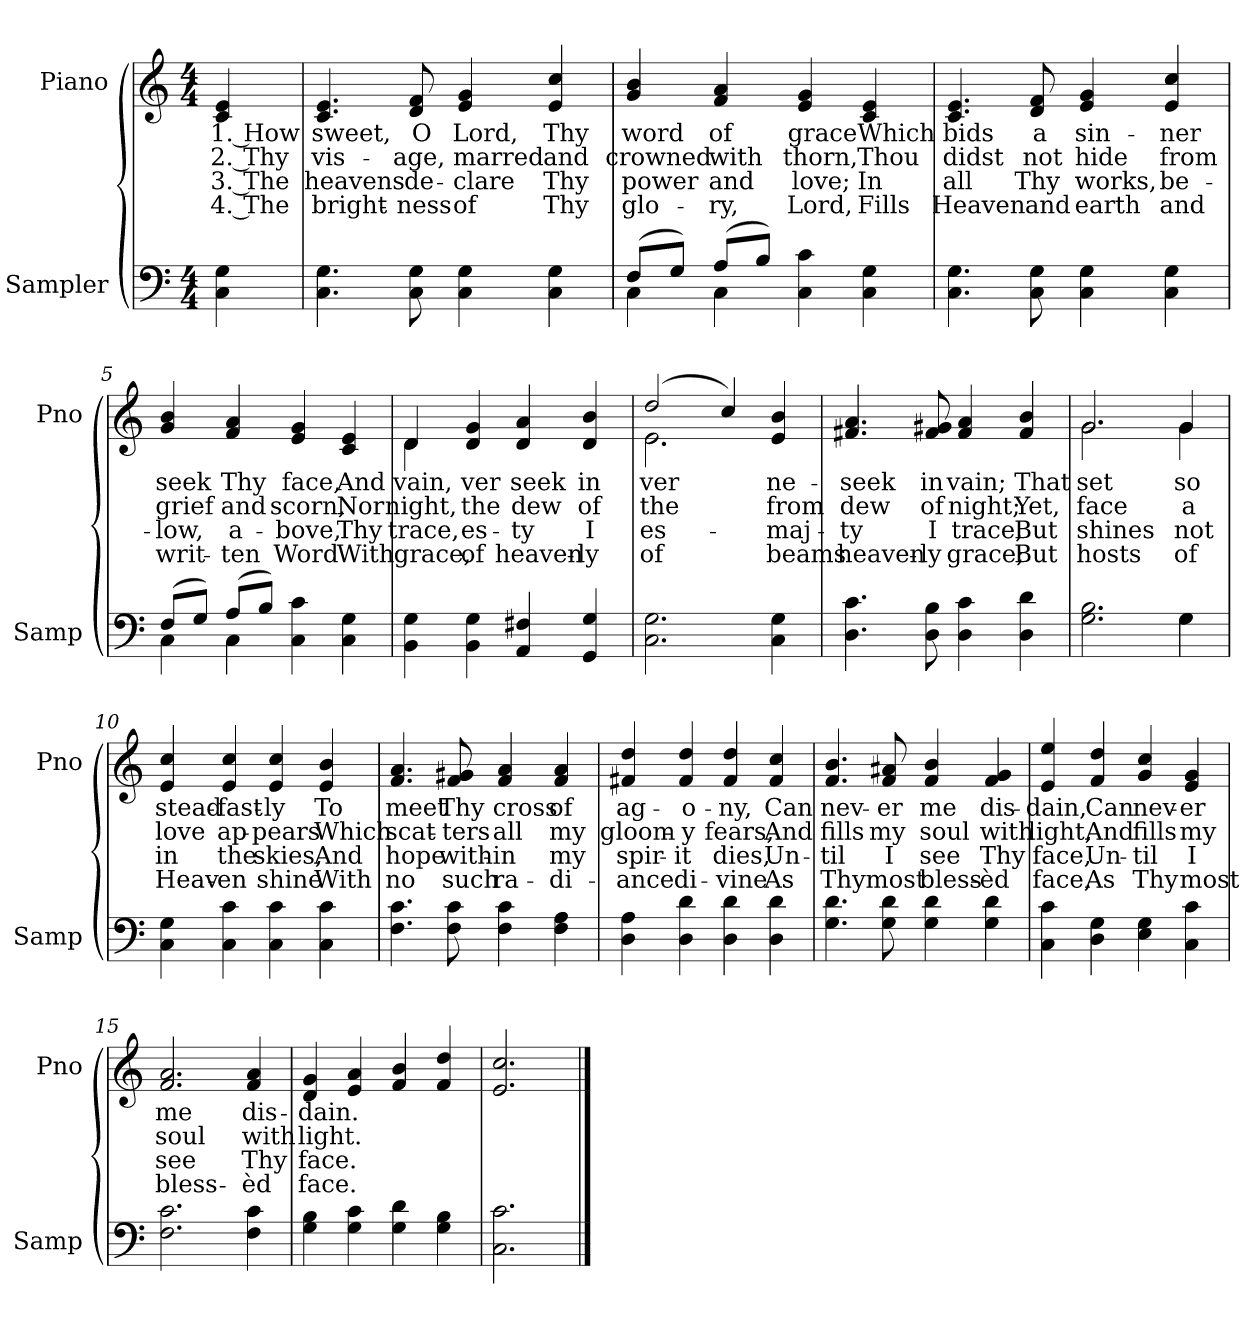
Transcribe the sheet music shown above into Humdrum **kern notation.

**kern	**kern	**text	**text	**text	**text
*part2	*part1	*part1	*part1	*part1	*part1
*staff2	*staff1	*staff1	*staff1	*staff1	*staff1
*I"Sampler	*I"Piano	*	*	*	*
*I'Samp	*I'Pno	*	*	*	*
*clefF4	*clefG2	*	*	*	*
*M4/4	*M4/4	*	*	*	*
=1	=1	=1	=1	=1	=1
4C 4G	4c 4e	1. How	2. Thy	3. The	4. The
=2	=2	=2	=2	=2	=2
4.C 4.G	4.c 4.e	sweet,	vis-	heavens	bright-
8C 8G	8d 8f	O	-age,	de-	-ness
4C 4G	4e 4g	Lord,	marred	-clare	of
4C 4G	4e 4cc	Thy	and	Thy	Thy
=3	=3	=3	=3	=3	=3
*^	*	*	*	*	*
(8F/L	4C	4g 4b	word	crowned	power	glo-
8G/J)	.	.	.	.	.	.
(8A/L	4C	4f 4a	of	with	and	-ry,
8B/J)	.	.	.	.	.	.
4C 4c	2ryy	4e 4g	grace	thorn,	love;	Lord,
4C 4G	.	4c 4e	Which	Thou	In	Fills
*v	*v	*	*	*	*	*
=4	=4	=4	=4	=4	=4
4.C 4.G	4.c 4.e	bids	didst	all	Heaven
8C 8G	8d 8f	a	not	Thy	and
4C 4G	4e 4g	sin-	hide	works,	earth
4C 4G	4e 4cc	-ner	from	be-	and
=5	=5	=5	=5	=5	=5
*^	*	*	*	*	*
(8F/L	4C	4g 4b	seek	grief	-low,	writ-
8G/J)	.	.	.	.	.	.
(8A/L	4C	4f 4a	Thy	and	a-	-ten
8B/J)	.	.	.	.	.	.
4C 4c	2ryy	4e 4g	face,	scorn,	-bove,	Word
4C 4G	.	4c 4e	And	Nor	Thy	With
*v	*v	*	*	*	*	*
=6	=6	=6	=6	=6	=6
*	*^	*	*	*	*
4BB 4G	4d/	4d	vain,	night,	trace,	grace,
4BB 4G	4d 4g	2.ryy	-ver	the	-es-	of
4AA 4F#X	4d 4a	.	seek	dew	-ty	heaven-
4GG 4G	4d 4b	.	in	of	I	-ly
=7	=7	=7	=7	=7	=7	=7
2.C 2.G	(2dd/	2.e	-ver	the	-es-	of
.	4cc/)	.	.	.	.	.
4C 4G	4e 4b	4ryy	ne-	from	maj-	beams
*	*v	*v	*	*	*	*
=8	=8	=8	=8	=8	=8
4.D 4.c	4.f#X 4.a	seek	dew	-ty	heaven-
8D 8B	8f# 8g#X	in	of	I	-ly
4D 4c	4f# 4a	vain;	night;	trace,	grace;
4D 4d	4f# 4b	That	Yet,	But	But
=9	=9	=9	=9	=9	=9
*^	*^	*	*	*	*
2.G 2.B	2.ryy	2.g/	2.g	set	face	shines	hosts
4G\	4G	4g/	4g	so	a	not	of
*v	*v	*	*	*	*	*	*
*	*v	*v	*	*	*	*
=10	=10	=10	=10	=10	=10
4C 4G	4e 4cc	stead-	love	in	Heav-
4C 4c	4e 4cc	-fast-	ap-	the	-en
4C 4c	4e 4cc	-ly	-pears	skies,	shine
4C 4c	4e 4b	To	Which	And	With
=11	=11	=11	=11	=11	=11
4.F 4.c	4.f 4.a	meet	scat-	hope	no
8F 8c	8f 8g#X	Thy	-ters	with-	such
4F 4c	4f 4a	cross	all	-in	ra-
4F 4A	4f 4a	of	my	my	-di-
=12	=12	=12	=12	=12	=12
4D 4A	4f#X 4dd	ag-	gloom-	spir-	-ance
4D 4d	4f# 4dd	-o-	-y	-it	di-
4D 4d	4f# 4dd	-ny,	fears,	dies,	-vine
4D 4d	4f# 4cc	Can	And	Un-	As
=13	=13	=13	=13	=13	=13
4.G 4.d	4.f 4.b	nev-	fills	-til	Thy
8G 8d	8f 8a#X	-er	my	I	most
4G 4d	4f 4b	me	soul	see	bless-
4G 4d	4f 4g	dis-	with	Thy	-èd
=14	=14	=14	=14	=14	=14
4C 4c	4e 4ee	-dain,	light,	face,	face,
4D 4G	4f 4dd	Can	And	Un-	As
4E 4G	4g 4cc	nev-	fills	-til	Thy
4C 4c	4e 4g	-er	my	I	most
=15	=15	=15	=15	=15	=15
2.F 2.c	2.f 2.a	me	soul	see	bless-
4F 4c	4f 4a	dis-	with	Thy	-èd
=16	=16	=16	=16	=16	=16
4G 4B	4d 4g	-dain.	light.	face.	face.
4G 4c	4e 4a	.	.	.	.
4G 4d	4f 4b	.	.	.	.
4G 4B	4f 4dd	.	.	.	.
=17	=17	=17	=17	=17	=17
2.C 2.c	2.e 2.cc	.	.	.	.
==	==	==	==	==	==
*-	*-	*-	*-	*-	*-
